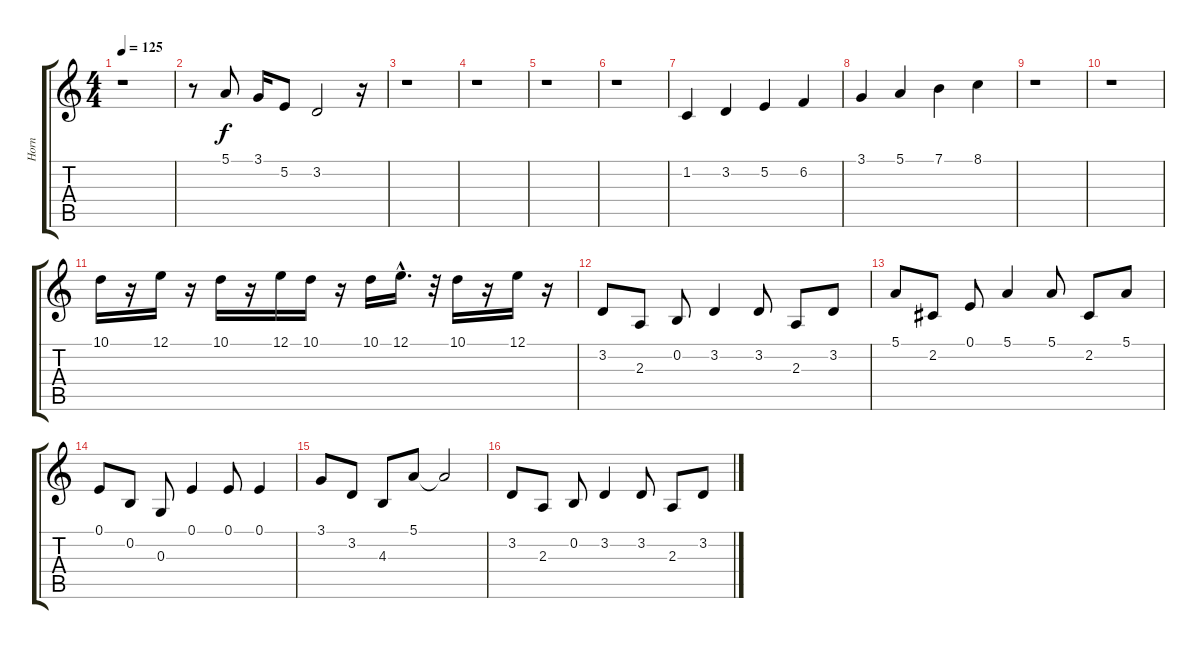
\track ("Horn" "Horn") {instrument englishhorn}
\staff {score tabs}
\tuning (E4 B3 G3 D3 A2 E2) {hide}
\ts (4 4)
\tempo 125
\clef g2
\ks c
r.1{dy f} |
r.8 5.1.8 3.1.16 5.2.8 3.2.2 r.16 |
r.1 |
r.1 |
r.1 |
r.1 |
1.2.4 3.2.4 5.2.4 6.2.4 |
3.1.4 5.1.4 7.1.4 8.1.4 |
r.1 |
r.1 |
10.1.16 r.16 12.1.16 r.16 10.1.16 r.16 12.1.16 10.1.16 r.16 10.1.16 12.1{hac}.16{d} r.32 10.1.16 r.16 12.1.16 r.16 |
3.2.8 2.3.8 0.2.8 3.2.4 3.2.8 2.3.8 3.2.8 |
5.1.8 2.2.8 0.1.8 5.1.4 5.1.8 2.2.8 5.1.8 |
0.1.8 0.2.8 0.3.8 0.1.4 0.1.8 0.1.4 |
3.1.8 3.2.8 4.3.8 5.1.8 5.1{t}.2 |
3.2.8 2.3.8 0.2.8 3.2.4 3.2.8 2.3.8 3.2.8
